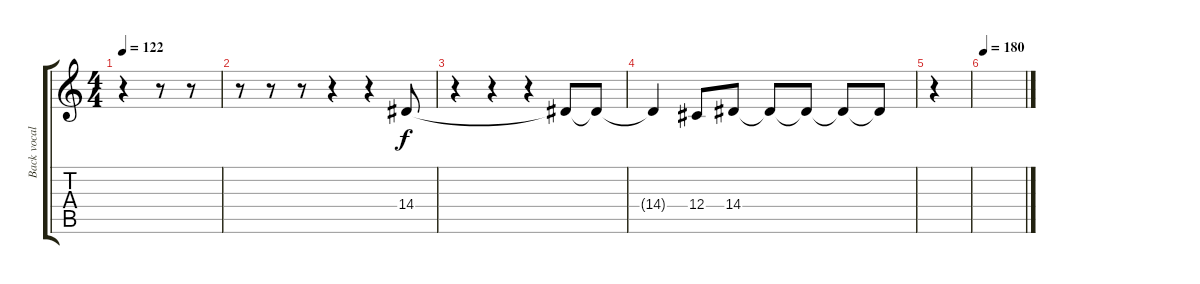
\track ("Back vocals" "Back vocal") {instrument choiraahs}
\staff {score tabs}
\tuning (Eb4 Bb3 Gb3 Db3 Ab2 Eb2) {hide}
\ts (4 4)
\tempo 122
\clef g2
\ks c
r.4{dy f} r.8 r.8 |
r.8 r.8 r.8 r.4 r.4 14.4.8 |
r.4 r.4 r.4 14.4{t}.8 14.4{t}.8 |
14.4{t}.4 12.4.8 14.4.8 14.4{t}.8 14.4{t}.8 14.4{t}.8 14.4{t}.8 |
r.4 |
\tempo 180
